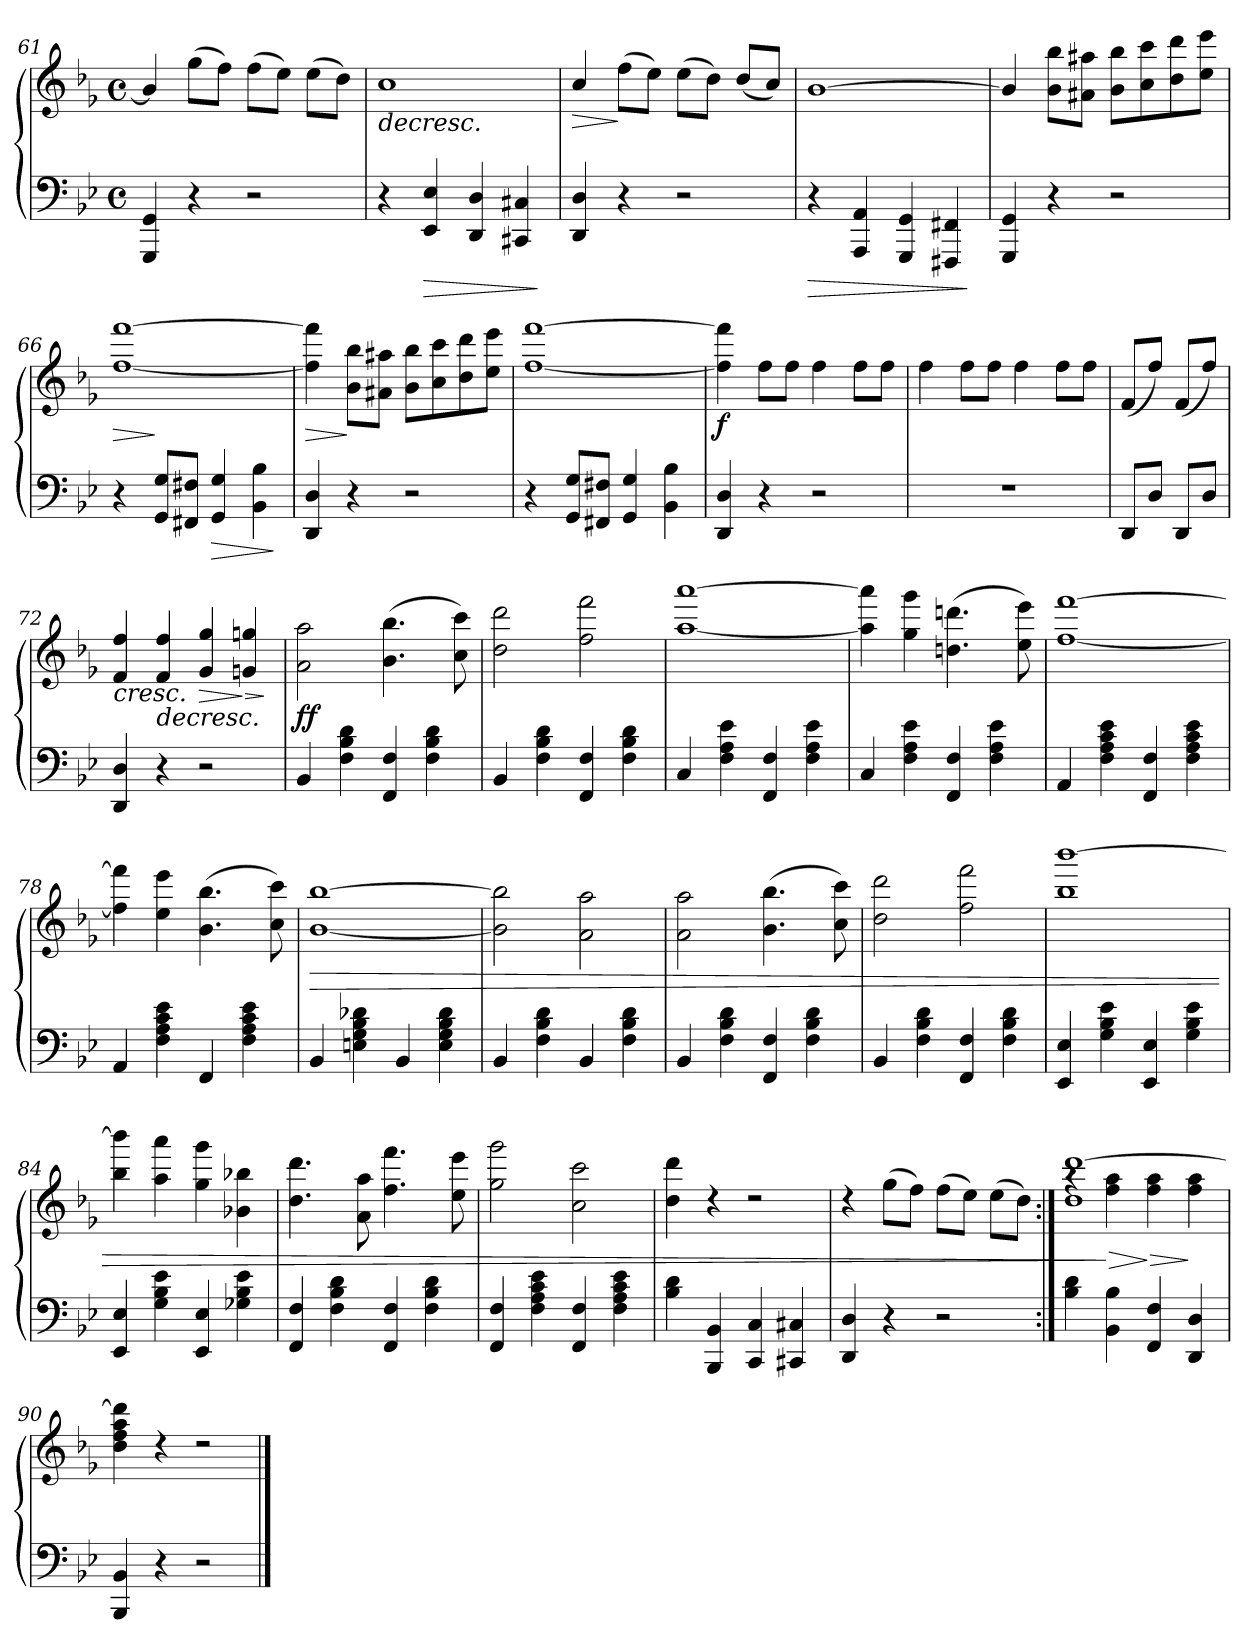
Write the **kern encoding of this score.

**kern	**kern	**dynam
*part1	*part1	*part1
*staff2	*staff1	*staff1/2
*clefF4	*clefG3	*
*k[b-e-]	*k[b-e-]	*
*M4/4	*M4/4	*
*met(c)	*met(c)	*
=61	=61	=61
4GGG/ 4GG/	4g/]	.
4r	(>8ee-\L	.
.	8dd\J)	.
2rE	(>8dd\L	.
.	8cc\J)	.
.	(>8cc\L	.
.	8b-\J)	.
=62	=62	=62
!	!	!LO:HP:b
4r	1a	>
!	!	!LO:HP:b=2
4EE-/ 4E-/	.	>
4DD/ 4D/	.	.
4CC#X/ 4C#X/	.	.
.	.	]
!!LO:LB:g=z
=63	=63	=63
!	!	!LO:HP:b
4DD/ 4D/	4a/	>
4r	(>8dd\L	] ]
.	8cc\J)	.
2rE	(>8cc\L	.
.	8b-\J)	.
.	(<8b-/L	.
.	8a/J)	.
=64	=64	=64
!	!	!LO:HP:b=2
!	!	!LO:HP:n=1:b
4r	[<1g	> >
4AAA/ 4AA/	.	.
4GGG/ 4GG/	.	.
4FFF#X/ 4FF#X/	.	.
.	.	]
=65	=65	=65
4GGG/ 4GG/	4g/]	.
4r	8g\ 8gg\L	.
.	8f#X\ 8ff#X\J	.
2rE	8g\ 8gg\L	.
.	8a\ 8aa\	.
.	8b-\ 8bb-\	.
.	8cc\ 8ccc\J	.
=66	=66	=66
*	*^	*
!	!	!	!LO:HP:b
4r	[>1ddd	[<1dd	>
8GG/ 8G/L	.	.	]
8FF#X/ 8F#X/J	.	.	.
!	!	!	!LO:HP:b=2
4GG/ 4G/	.	.	>
4BB-\ 4B-\	.	.	.
*	*v	*v	*
.	.	]
=67	=67	=67
!	!	!LO:HP:b
4DD/ 4D/	4dd\] 4ddd\]	>
4r	8g\ 8gg\L	]
.	8f#X\ 8ff#X\J	.
2rE	8g\ 8gg\L	.
.	8a\ 8aa\	.
.	8b-\ 8bb-\	.
.	8cc\ 8ccc\J	.
!!LO:LB:g=z
=68	=68	=68
*	*^	*
4r	[>1ddd	[<1dd	.
8GG/ 8G/L	.	.	.
8FF#X/ 8F#X/J	.	.	.
4GG/ 4G/	.	.	.
4BB-\ 4B-\	.	.	.
*	*v	*v	*
=69	=69	=69
!	!	!LO:DY:b
4DD/ 4D/	4dd\] 4ddd\]	f
4r	8dd\L	.
.	8dd\J	.
2rE	4dd\	.
.	8dd\L	.
.	8dd\J	.
=70	=70	=70
1r	4dd\	.
.	8dd\L	.
.	8dd\J	.
.	4dd\	.
.	8dd\L	.
.	8dd\J	.
=71	=71	=71
8DD/L	(<8d/L	.
8D/J	8dd/J)	.
8DD/L	(<8d/L	.
8D/J	8dd/J)	.
=72	=72	=72
!	!	!LO:HP:b
4DD/ 4D/	4d/ 4dd/	<
!	!	!LO:HP:n=1:b
4r	4d/ 4dd/	] >
!	!	!LO:HP:n=1:b
2rE	4e-/ 4ee-/	[ >
!	!	!LO:HP:n=1:b
.	4en/ 4een/	] ] >
.	.	]
!!LO:LB:g=z
=73	=73	=73
!	!	!LO:DY:b
!	!	!LO:DY:n=1:b
4BB-/	2f\ 2ff\	f f
4F\ 4B-\ 4d\	.	.
4FF/ 4F/	(>4.g\ 4.gg\	.
4F\ 4B-\ 4d\	.	.
.	8a\ 8aa\)	.
=74	=74	=74
4BB-/	2b-\ 2bb-\	.
4F\ 4B-\ 4d\	.	.
4FF/ 4F/	2dd\ 2ddd\	.
4F\ 4B-\ 4d\	.	.
=75	=75	=75
*	*^	*
4C/	[>1fff	[<1ff	.
4F\ 4A\ 4e-\	.	.	.
4FF/ 4F/	.	.	.
4F\ 4A\ 4e-\	.	.	.
*	*v	*v	*
=76	=76	=76
4C/	4ff\] 4fff\]	.
4F\ 4A\ 4e-\	4ee-\ 4eee-\	.
4FF/ 4F/	(>4.bn\ 4.bbn\	.
4F\ 4A\ 4e-\	.	.
.	8cc\ 8ccc\)	.
=77	=77	=77
*	*^	*
4AA/	[>1ddd	[<1dd	.
4F\ 4A\ 4c\ 4e-\	.	.	.
4FF/ 4F/	.	.	.
4F\ 4A\ 4c\ 4e-\	.	.	.
*	*v	*v	*
=78	=78	=78
4AA/	4dd\] 4ddd\]	.
4F\ 4A\ 4c\ 4e-\	4cc\ 4ccc\	.
4FF/	(>4.g\ 4.gg\	.
4F\ 4A\ 4c\ 4e-\	.	.
.	8a\ 8aa\)	.
!!LO:LB:g=z
=79	=79	=79
!	!	!LO:HP:b
*	*^	*
4BB-/	[>1gg	[<1g	>
4En\ 4G\ 4B-\ 4d-X\	.	.	.
4BB-/	.	.	.
4E\ 4G\ 4B-\ 4d-\	.	.	.
*	*v	*v	*
=80	=80	=80
4BB-/	2g\] 2gg\]	.
4F\ 4B-\ 4d\	.	.
4BB-/	2f\ 2ff\	.
4F\ 4B-\ 4d\	.	.
=81	=81	=81
4BB-/	2f\ 2ff\	.
4F\ 4B-\ 4d\	.	.
4FF/ 4F/	(>4.g\ 4.gg\	.
4F\ 4B-\ 4d\	.	.
.	8a\ 8aa\)	.
=82	=82	=82
4BB-/	2b-\ 2bb-\	.
4F\ 4B-\ 4d\	.	.
4FF/ 4F/	2dd\ 2ddd\	.
4F\ 4B-\ 4d\	.	.
=83	=83	=83
*	*^	*
4EE-/ 4E-/	[>1ggg	1gg	.
4G\ 4B-\ 4e-\	.	.	.
4EE-/ 4E-/	.	.	.
4G\ 4B-\ 4e-\	.	.	.
*	*v	*v	*
=84	=84	=84
4EE-/ 4E-/	4gg\ 4ggg\]	.
4G\ 4B-\ 4e-\	4ff\ 4fff\	.
4EE-/ 4E-/	4ee-\ 4eee-\	.
4G-X\ 4B-\ 4e-\	4g-X\ 4gg-X\	.
!!LO:LB:g=z
=85	=85	=85
4FF/ 4F/	4.b-\ 4.bb-\	.
4F\ 4B-\ 4d\	.	.
.	8f\ 8ff\	.
4FF/ 4F/	4.dd\ 4.ddd\	.
4F\ 4B-\ 4d\	.	.
.	8cc\ 8ccc\	.
=86	=86	=86
4FF/ 4F/	2ee-\ 2eee-\	.
4F\ 4A\ 4c\ 4e-\	.	.
4FF/ 4F/	2a\ 2aa\	.
4F\ 4A\ 4c\ 4e-\	.	.
=87	=87	=87
4B-\ 4d\	4b-\ 4bb-\	.
4BBB-/ 4BB-/	4rb	.
4CC/ 4C/	2rcc	.
4CC#X/ 4C#X/	.	.
=88	=88	=88
4DD/ 4D/	4rb	.
4r	(>8ee-\L	.
.	8dd\J)	.
2rE	(>8dd\L	.
.	8cc\J)	.
.	(>8cc\L	.
.	8b-\J)	.
=89:|!	=89:|!	=89:|!
*	*^	*
*	*	*^	*
4B-\ 4d\	[>1bb-	4ree	1b-	.
!	!	!	!	!LO:HP:n=1:b
4BB-\ 4B-\	.	4dd\ 4ff\	.	] >
!	!	!	!	!LO:HP:n=1:b
4FF/ 4F/	.	4dd\ 4ff\	.	] >
4DD/ 4D/	.	(4dd\ 4ff\	.	]
*	*v	*v	*v	*
=90	=90	=90
4BBB-/ 4BB-/	4b-\ 4dd\ 4ff\ 4bb-\]	.
4r	4rb	.
2rE	2rcc	.
==	==	==
*-	*-	*-
